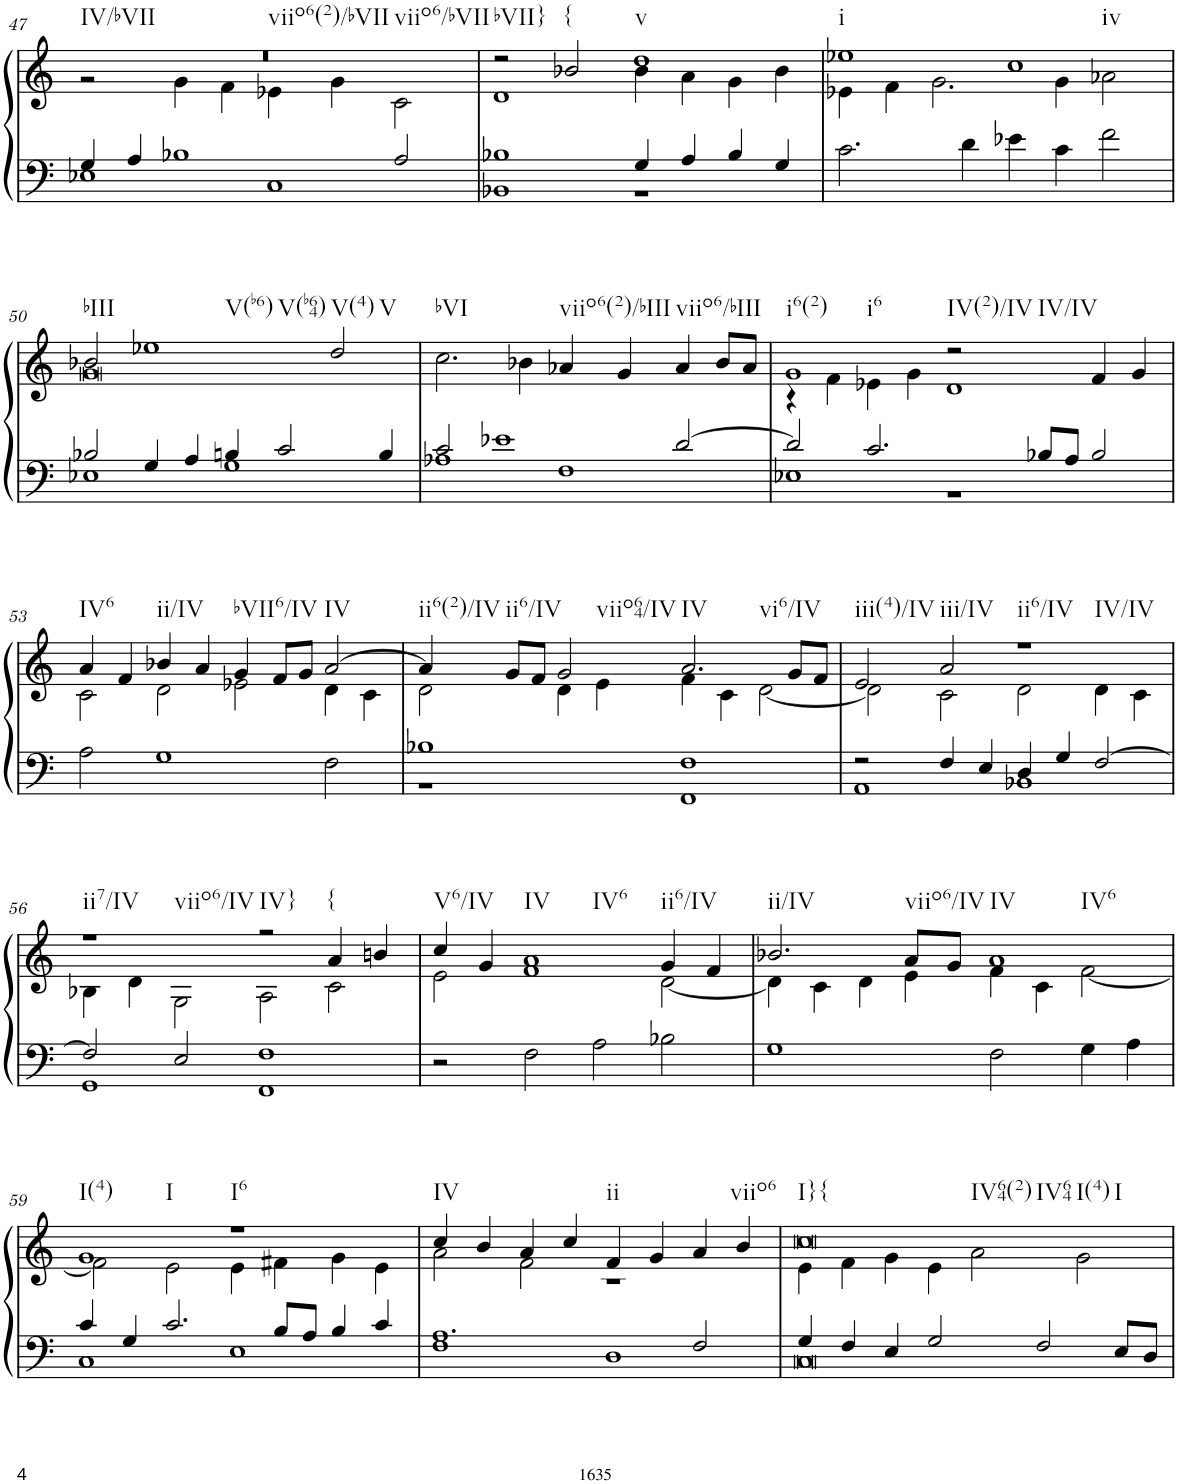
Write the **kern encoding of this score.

**kern	**kern
*part1	*part1
*staff2	*staff1
*I"Organ	*
*I'Org.	*
!!LO:PB:g=z
*clefF4	*clefG2
*k[]	*k[]
*M4/2	*M4/2
=47	=47
*^	*^
!	!	!LO:TX:b:t=IV/bVII	!
!	!	!LO:TX:b:t=viio6(2)/bVII	!
!	!	!LO:TX:b:t=viio6/bVII	!
4G/	1E-X	0r	2r
4A/	.	.	.
1B-X	.	.	4g\
.	.	.	4f\
.	1C	.	4e-X\
.	.	.	4g\
2A/	.	.	2c\
=48	=48	=48	=48
!	!	!LO:TX:b:t=bVII}	!
1B-X	1BB-X	2r	1d
!	!	!LO:TX:b:t={	!
.	.	2b-X/	.
!	!	!LO:TX:b:t=v	!
4G/	1r	1dd	4b-\
4A/	.	.	4a\
4B-/	.	.	4g\
4G/	.	.	4b-\
*v	*v	*	*
=49	=49	=49
!	!LO:TX:b:t=i	!
2.c\	1ee-X	4e-X\
.	.	4f\
.	.	2.g\
4d\	.	.
!	!LO:TX:b:t=iv	!
4e-X\	1cc	.
4c\	.	4g\
2f\	.	2a-X\
!!LO:LB:g=z	!!
=50	=50	=50
*^	*	*
!	!	!LO:TX:b:t=bIII	!
2B-X/	1E-X	2b-X/	0g
!	!	!LO:TX:b:t=V(b6)	!
!	!	!LO:TX:b:t=V(b64)	!
4G/	.	1ee-X	.
4A/	.	.	.
4Bn/	1G	.	.
2c/	.	.	.
!	!	!LO:TX:b:t=V(4)	!
!	!	!LO:TX:b:t=V	!
.	.	2dd/	.
4B/	.	.	.
*	*	*v	*v
=51	=51	=51
!	!	!LO:TX:b:t=bVI
2c/	1A-X	2.cc\
1e-X	.	.
.	.	4b-X\
!	!	!LO:TX:b:t=viio6(2)/bIII
.	1F	4a-X/
.	.	4g/
!	!	!LO:TX:b:t=viio6/bIII
[2d/	.	4a-/
.	.	8b-/L
.	.	8a-/J
=52	=52	=52
*	*	*^
!	!	!LO:TX:b:t=i6(2)	!
!	!	!LO:TX:b:t=i6	!
2d/]	1E-X	1g	4r
.	.	.	4f\
2.c/	.	.	4e-X\
.	.	.	4g\
!	!	!LO:TX:b:t=IV(2)/IV	!
!	!	!LO:TX:b:t=IV/IV	!
.	1r	2r	1d
8B-X/L	.	.	.
8A/J	.	.	.
2B-/	.	4f/	.
.	.	4g/	.
*v	*v	*	*
!!LO:LB:g=z	!!
=53	=53	=53
!	!LO:TX:b:t=IV6	!
2A\	4a/	2c\
.	4f/	.
!	!LO:TX:b:t=ii/IV	!
1G	4b-X/	2d\
.	4a/	.
!	!LO:TX:b:t=bVII6/IV	!
.	4g/	2e-X\
.	8f/L	.
.	8g/J	.
!	!LO:TX:b:t=IV	!
2F\	[2a/	4d\
.	.	4c\
=54	=54	=54
*^	*	*
!	!	!LO:TX:b:t=ii6(2)/IV	!
1B-X	1r	4a/]	2d\
!	!	!LO:TX:b:t=ii6/IV	!
.	.	8g/L	.
.	.	8f/J	.
!	!	!LO:TX:b:t=viio64/IV	!
.	.	2g/	4d\
.	.	.	4e\
!	!	!LO:TX:b:t=IV	!
!	!	!LO:TX:b:t=vi6/IV	!
1F	1FF	2.a/	4f\
.	.	.	4c\
.	.	.	[2d\
.	.	8g/L	.
.	.	8f/J	.
=55	=55	=55	=55
!	!	!LO:TX:b:t=iii(4)/IV	!
2r	1AA	2e/	2d\]
!	!	!LO:TX:b:t=iii/IV	!
4F/	.	2a/	2c\
4E/	.	.	.
!	!	!LO:TX:b:t=ii6/IV	!
!	!	!LO:TX:b:t=IV/IV	!
4D/	1BB-X	1r	2d\
4G/	.	.	.
[2F/	.	.	4d\
.	.	.	4c\
!!LO:LB:g=z	!!
=56	=56	=56	=56
!	!	!LO:TX:b:t=ii7/IV	!
!	!	!LO:TX:b:t=viio6/IV	!
2F/]	1GG	1r	4B-X\
.	.	.	4d\
2E/	.	.	2G\
!	!	!LO:TX:b:t=IV}	!
1F	1FF	2r	2A\
!	!	!LO:TX:b:t={	!
.	.	4a/	2c\
.	.	4bn/	.
*v	*v	*	*
=57	=57	=57
!	!LO:TX:b:t=V6/IV	!
2r	4cc/	2e\
.	4g/	.
!	!LO:TX:b:t=IV	!
!	!LO:TX:b:t=IV6	!
2F\	1a	1f
2A\	.	.
!	!LO:TX:b:t=ii6/IV	!
2B-X\	4g/	[2d\
.	4f/	.
=58	=58	=58
!	!LO:TX:b:t=ii/IV	!
1G	2.b-X/	4d\]
.	.	4c\
.	.	4d\
!	!LO:TX:b:t=viio6/IV	!
.	8a/L	4e\
.	8g/J	.
!	!LO:TX:b:t=IV	!
!	!LO:TX:b:t=IV6	!
2F\	1a	4f\
.	.	4c\
4G\	.	[2f\
4A\	.	.
!!LO:LB:g=z	!!
=59	=59	=59
*^	*	*
!	!	!LO:TX:b:t=I(4)	!
!	!	!LO:TX:b:t=I	!
4c/	1C	1g	2f\]
4G/	.	.	.
2.c/	.	.	2e\
!	!	!LO:TX:b:t=I6	!
.	1E	1r	4e\
8B/L	.	.	4f#X\
8A/J	.	.	.
4B/	.	.	4g\
4c/	.	.	4e\
=60	=60	=60	=60
!	!	!LO:TX:b:t=IV	!
1.A	1F	4cc/	2a\
.	.	4b/	.
.	.	4a/	2f\
.	.	4cc/	.
!	!	!LO:TX:b:t=ii	!
.	1D	4f/	1r
.	.	4g/	.
2F/	.	4a/	.
!	!	!LO:TX:b:t=viio6	!
.	.	4b/	.
=61	=61	=61	=61
!	!	!LO:TX:b:t=I}{	!
!	!	!LO:TX:b:t=IV64(2)	!
!	!	!LO:TX:b:t=IV64	!
!	!	!LO:TX:b:t=I(4)	!
!	!	!LO:TX:b:t=I	!
4G/	0C	0cc	4e\
4F/	.	.	4f\
4E/	.	.	4g\
2G/	.	.	4e\
.	.	.	2a\
2F/	.	.	.
.	.	.	2g\
8E/L	.	.	.
8D/J	.	.	.
*v	*v	*	*
*	*v	*v
=	=
*-	*-
